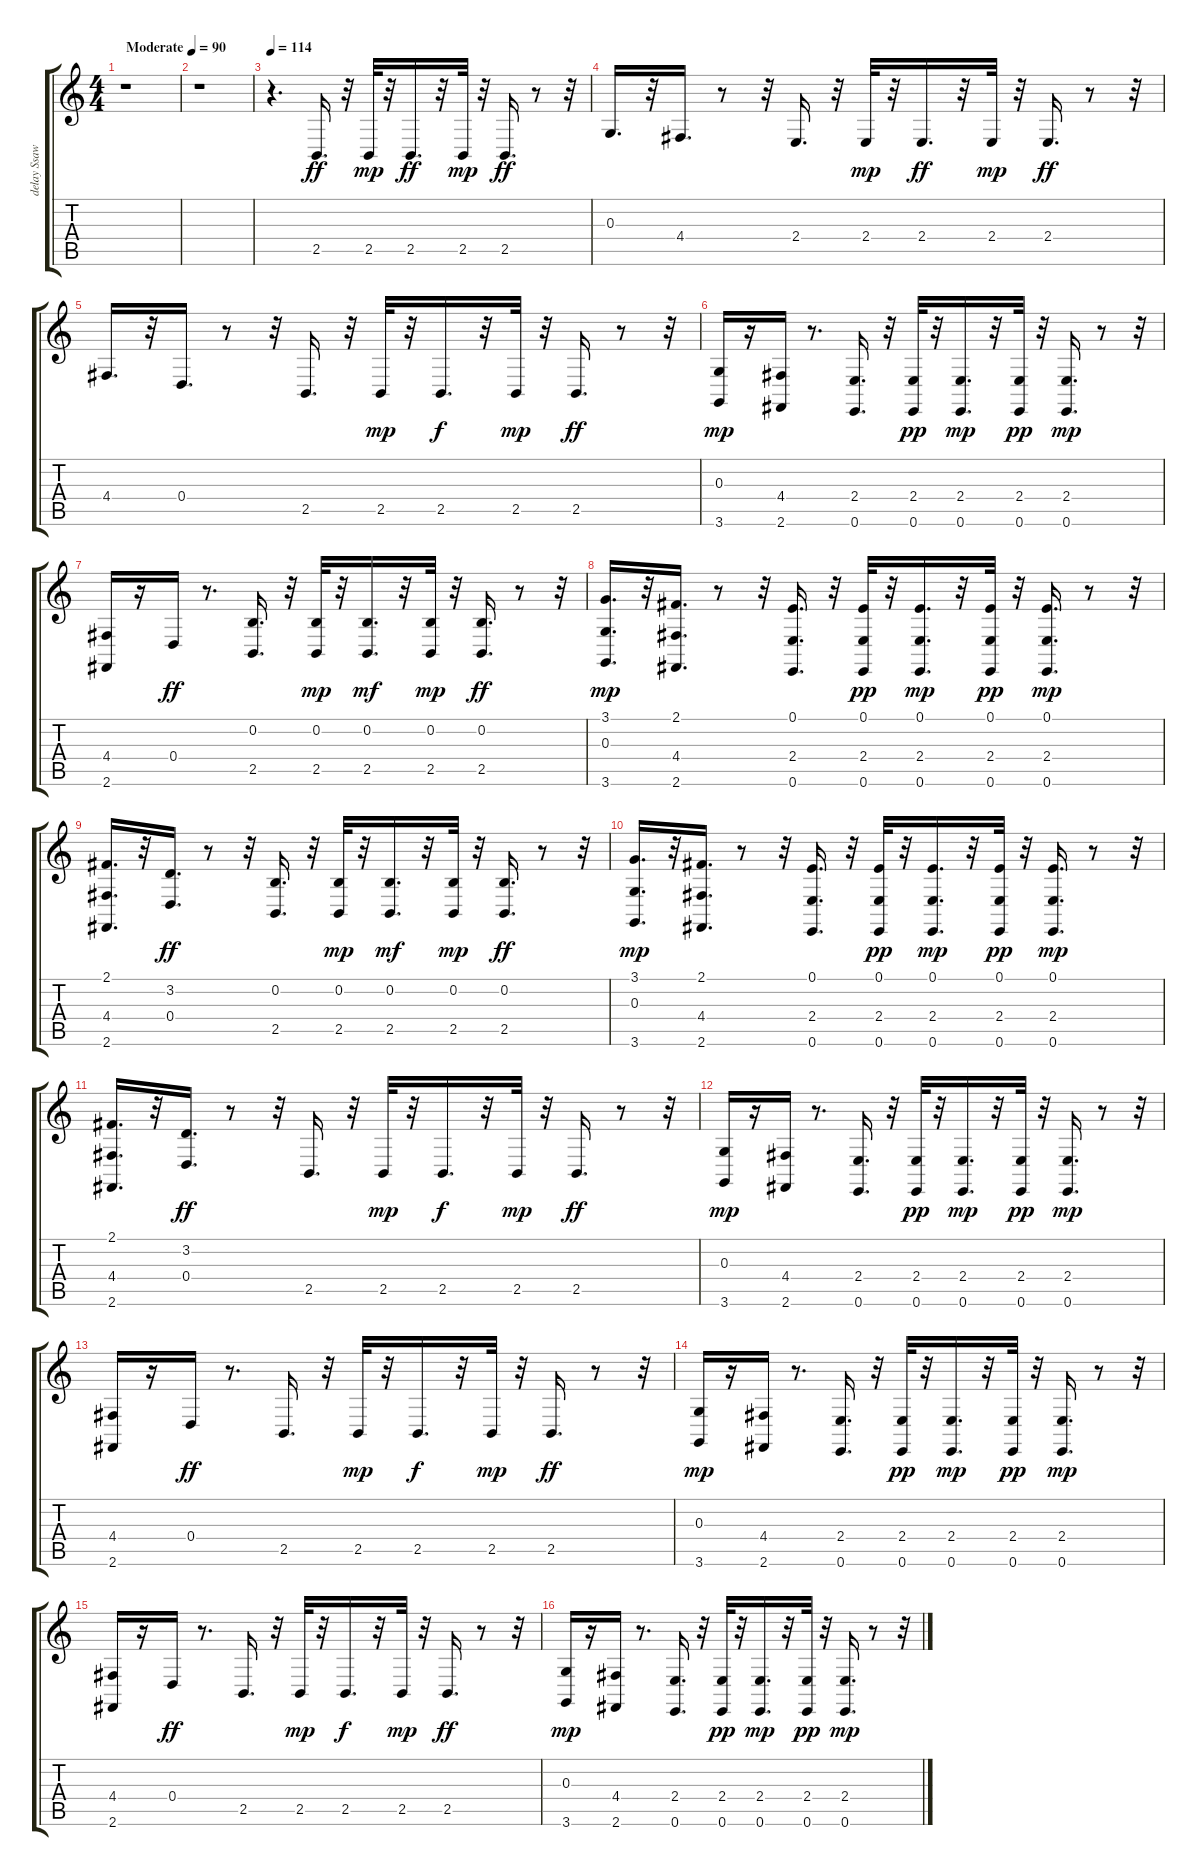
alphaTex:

\track ("delay Ssaw3" "delay Ssaw") {instrument lead2sawtooth}
\staff {score tabs}
\tuning (E4 B3 G3 D3 A2 E2) {hide}
\ts (4 4)
\tempo (90 "Moderate")
\clef g2
\ks c
r.1{dy ff instrument lead2sawtooth} |
r.1 |
\tempo 114
r.4{d} 2.5.16{d volume 4} r.32 2.5.32{dy mp} r.32 2.5.16{d dy ff} r.32 2.5.32{dy mp} r.32 2.5.16{d dy ff} r.8 r.32 |
0.3.16{d} r.32 4.4.16{d} r.8 r.32 2.4.16{d} r.32 2.4.32{dy mp} r.32 2.4.16{d dy ff} r.32 2.4.32{dy mp} r.32 2.4.16{d dy ff} r.8 r.32 |
4.4.16{d} r.32 0.4.16{d} r.8 r.32 2.5.16{d} r.32 2.5.32{dy mp} r.32 2.5.16{d dy f} r.32 2.5.32{dy mp} r.32 2.5.16{d dy ff} r.8 r.32 |
(0.3 3.6).16{dy mp} r.16 (4.4 2.6).16 r.8{d} (2.4 0.6).16{d} r.32 (2.4 0.6).32{dy pp} r.32 (2.4 0.6).16{d dy mp} r.32 (2.4 0.6).32{dy pp} r.32 (2.4 0.6).16{d dy mp} r.8 r.32 |
(4.4 2.6).16 r.16 0.4.16{dy ff} r.8{d} (0.2 2.5).16{d} r.32 (0.2 2.5).32{dy mp} r.32 (0.2 2.5).16{d dy mf} r.32 (0.2 2.5).32{dy mp} r.32 (0.2 2.5).16{d dy ff} r.8 r.32 |
(3.1 0.3 3.6).16{d dy mp} r.32 (2.1 4.4 2.6).16{d} r.8 r.32 (0.1 2.4 0.6).16{d} r.32 (0.1 2.4 0.6).32{dy pp} r.32 (0.1 2.4 0.6).16{d dy mp} r.32 (0.1 2.4 0.6).32{dy pp} r.32 (0.1 2.4 0.6).16{d dy mp} r.8 r.32 |
(2.1 4.4 2.6).16{d} r.32 (3.2 0.4).16{d dy ff} r.8 r.32 (0.2 2.5).16{d} r.32 (0.2 2.5).32{dy mp} r.32 (0.2 2.5).16{d dy mf} r.32 (0.2 2.5).32{dy mp} r.32 (0.2 2.5).16{d dy ff} r.8 r.32 |
(3.1 0.3 3.6).16{d dy mp} r.32 (2.1 4.4 2.6).16{d} r.8 r.32 (0.1 2.4 0.6).16{d} r.32 (0.1 2.4 0.6).32{dy pp} r.32 (0.1 2.4 0.6).16{d dy mp} r.32 (0.1 2.4 0.6).32{dy pp} r.32 (0.1 2.4 0.6).16{d dy mp} r.8 r.32 |
(2.1 4.4 2.6).16{d} r.32 (3.2 0.4).16{d dy ff} r.8 r.32 2.5.16{d} r.32 2.5.32{dy mp} r.32 2.5.16{d dy f} r.32 2.5.32{dy mp} r.32 2.5.16{d dy ff} r.8 r.32 |
(0.3 3.6).16{dy mp} r.16 (4.4 2.6).16 r.8{d} (2.4 0.6).16{d} r.32 (2.4 0.6).32{dy pp} r.32 (2.4 0.6).16{d dy mp} r.32 (2.4 0.6).32{dy pp} r.32 (2.4 0.6).16{d dy mp} r.8 r.32 |
(4.4 2.6).16 r.16 0.4.16{dy ff} r.8{d} 2.5.16{d} r.32 2.5.32{dy mp} r.32 2.5.16{d dy f} r.32 2.5.32{dy mp} r.32 2.5.16{d dy ff} r.8 r.32 |
(0.3 3.6).16{dy mp} r.16 (4.4 2.6).16 r.8{d} (2.4 0.6).16{d} r.32 (2.4 0.6).32{dy pp} r.32 (2.4 0.6).16{d dy mp} r.32 (2.4 0.6).32{dy pp} r.32 (2.4 0.6).16{d dy mp} r.8 r.32 |
(4.4 2.6).16 r.16 0.4.16{dy ff} r.8{d} 2.5.16{d} r.32 2.5.32{dy mp} r.32 2.5.16{d dy f} r.32 2.5.32{dy mp} r.32 2.5.16{d dy ff} r.8 r.32 |
(0.3 3.6).16{dy mp} r.16 (4.4 2.6).16 r.8{d} (2.4 0.6).16{d} r.32 (2.4 0.6).32{dy pp} r.32 (2.4 0.6).16{d dy mp} r.32 (2.4 0.6).32{dy pp} r.32 (2.4 0.6).16{d dy mp} r.8 r.32
